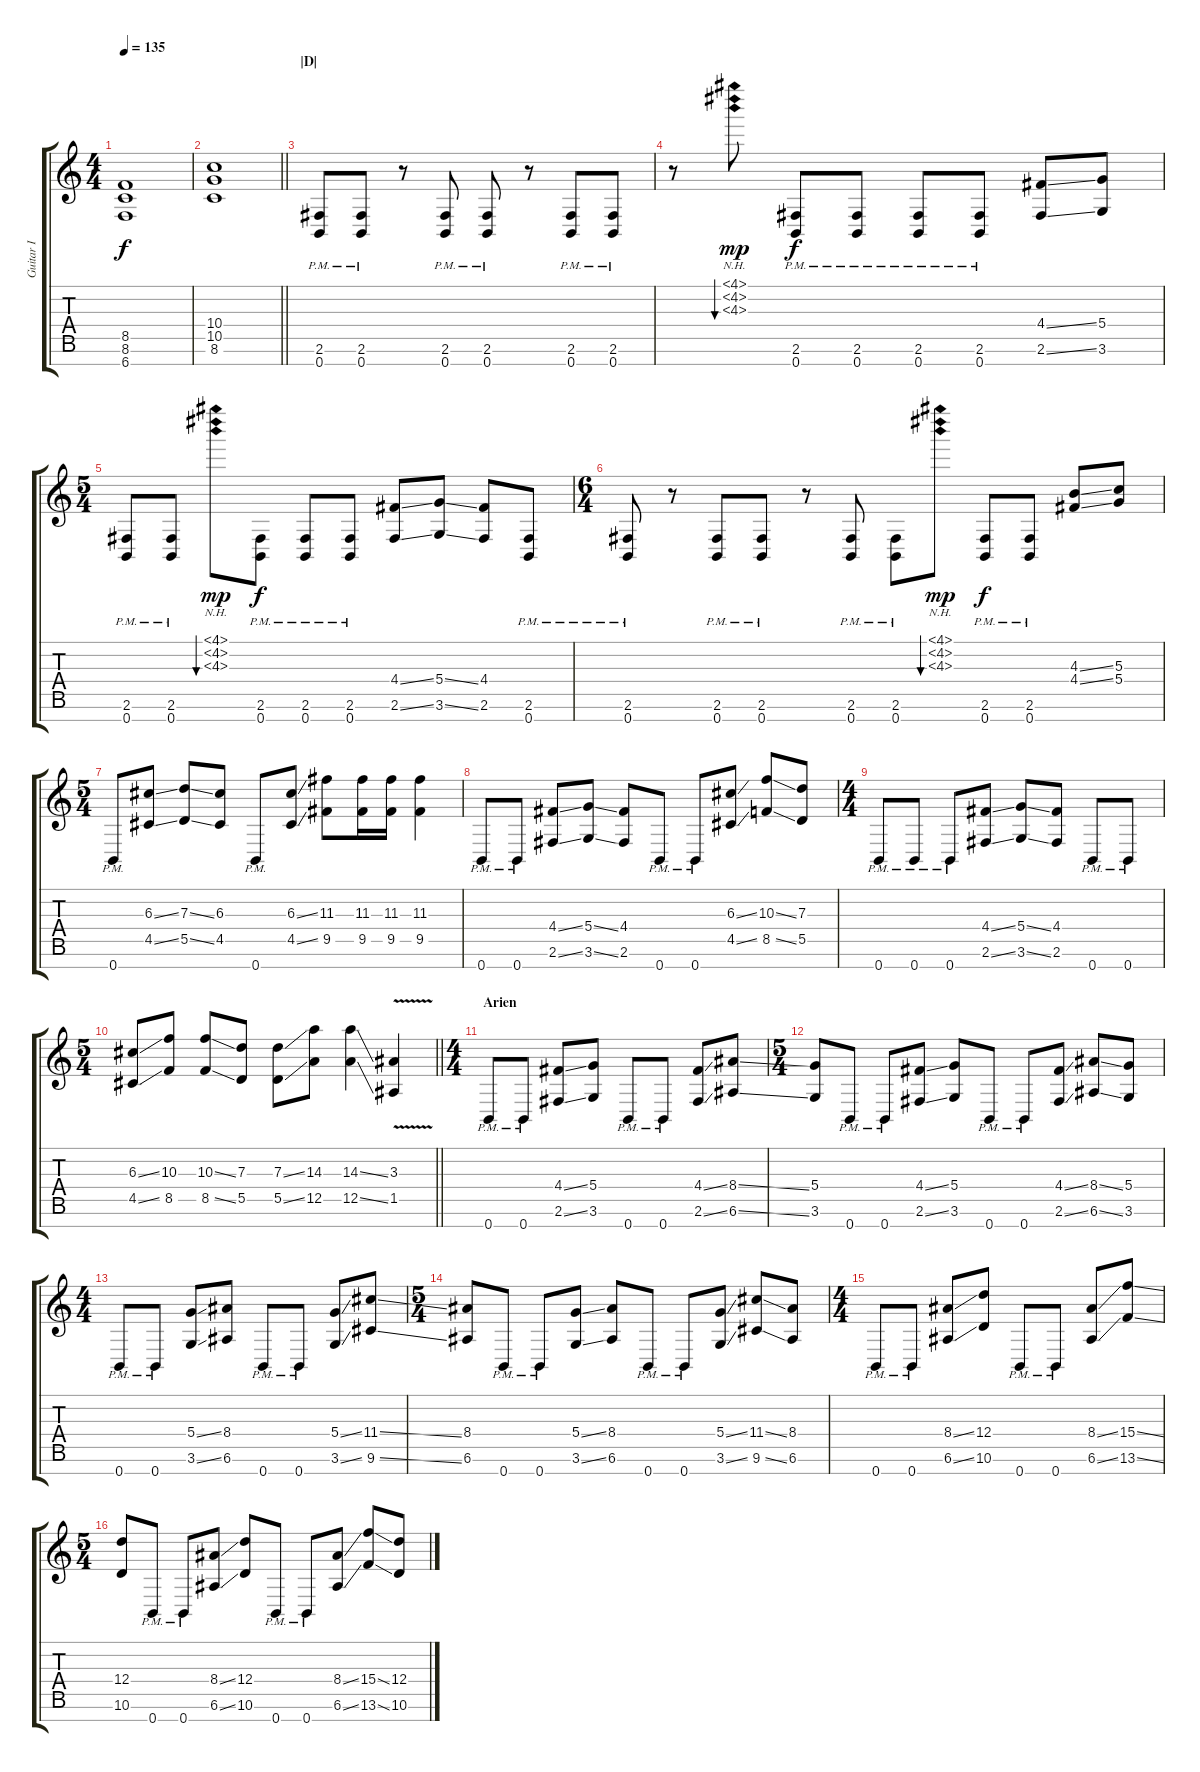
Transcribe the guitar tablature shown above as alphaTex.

\track ("Guitar I" "Guitar I") {instrument distortionguitar}
\staff {score tabs}
\tuning (E4 B3 G3 D3 A2 E2 B1) {hide}
\ts (4 4)
\tempo 135
\clef g2
\ks c
(8.5 8.6 6.7).1{dy f} |
\barLineRight lightlight
(10.4 10.5 8.6).1 |
\section ("" "|D|")
(2.6{pm} 0.7{pm}).8 (2.6{pm} 0.7{pm}).8 r.8 (2.6{pm} 0.7{pm}).8 (2.6{pm} 0.7{pm}).8 r.8 (2.6{pm} 0.7{pm}).8 (2.6{pm} 0.7{pm}).8 |
r.8 (4.1{nh} 4.2{nh} 4.3{nh}).8{bu 120 dy mp} (2.6{pm} 0.7{pm}).8{dy f} (2.6{pm} 0.7{pm}).8 (2.6{pm} 0.7{pm}).8 (2.6{pm} 0.7{pm}).8 (4.4{ss} 2.6{ss}).8 (5.4 3.6).8 |
\ts (5 4)
(2.6{pm} 0.7{pm}).8 (2.6{pm} 0.7{pm}).8 (4.1{nh} 4.2{nh} 4.3{nh}).8{bu 120 dy mp} (2.6{pm} 0.7{pm}).8{dy f} (2.6{pm} 0.7{pm}).8 (2.6{pm} 0.7{pm}).8 (4.4{ss} 2.6{ss}).8 (5.4{ss} 3.6{ss}).8 (4.4 2.6).8 (2.6{pm} 0.7{pm}).8 |
\ts (6 4)
(2.6{pm} 0.7{pm}).8 r.8 (2.6{pm} 0.7{pm}).8 (2.6{pm} 0.7{pm}).8 r.8 (2.6{pm} 0.7{pm}).8 (2.6{pm} 0.7{pm}).8 (4.1{nh} 4.2{nh} 4.3{nh}).8{bu 120 dy mp} (2.6{pm} 0.7{pm}).8{dy f} (2.6{pm} 0.7{pm}).8 (4.3{ss} 4.4{ss}).8 (5.3 5.4).8 |
\ts (5 4)
0.7{pm}.8 (6.3{ss} 4.5{ss}).8 (7.3{ss} 5.5{ss}).8 (6.3 4.5).8 0.7{pm}.8 (6.3{ss} 4.5{ss}).8 (11.3 9.5).8 (11.3 9.5).16 (11.3 9.5).16 (11.3 9.5).4 |
0.7{pm}.8 0.7{pm}.8 (4.4{ss} 2.6{ss}).8 (5.4{ss} 3.6{ss}).8 (4.4 2.6).8 0.7{pm}.8 0.7{pm}.8 (6.3{ss} 4.5{ss}).8 (10.3{ss} 8.5{ss}).8 (7.3 5.5).8 |
\ts (4 4)
0.7{pm}.8 0.7{pm}.8 0.7{pm}.8 (4.4{ss} 2.6{ss}).8 (5.4{ss} 3.6{ss}).8 (4.4 2.6).8 0.7{pm}.8 0.7{pm}.8 |
\ts (5 4)
\barLineRight lightlight
(6.3{ss} 4.5{ss}).8 (10.3 8.5).8 (10.3{ss} 8.5{ss}).8 (7.3 5.5).8 (7.3{ss} 5.5{ss}).8 (14.3 12.5).8 (14.3{ss} 12.5{ss}).4 (3.3{v} 1.5{v}).4 |
\ts (4 4)
\section ("" "Arien")
0.7{pm}.8 0.7{pm}.8 (4.4{ss} 2.6{ss}).8 (5.4 3.6).8 0.7{pm}.8 0.7{pm}.8 (4.4{ss} 2.6{ss}).8 (8.4{ss} 6.6{ss}).8 |
\ts (5 4)
(5.4 3.6).8 0.7{pm}.8 0.7{pm}.8 (4.4{ss} 2.6{ss}).8 (5.4 3.6).8 0.7{pm}.8 0.7{pm}.8 (4.4{ss} 2.6{ss}).8 (8.4{ss} 6.6{ss}).8 (5.4 3.6).8 |
\ts (4 4)
0.7{pm}.8 0.7{pm}.8 (5.4{ss} 3.6{ss}).8 (8.4 6.6).8 0.7{pm}.8 0.7{pm}.8 (5.4{ss} 3.6{ss}).8 (11.4{ss} 9.6{ss}).8 |
\ts (5 4)
(8.4 6.6).8 0.7{pm}.8 0.7{pm}.8 (5.4{ss} 3.6{ss}).8 (8.4 6.6).8 0.7{pm}.8 0.7{pm}.8 (5.4{ss} 3.6{ss}).8 (11.4{ss} 9.6{ss}).8 (8.4 6.6).8 |
\ts (4 4)
0.7{pm}.8 0.7{pm}.8 (8.4{ss} 6.6{ss}).8 (12.4 10.6).8 0.7{pm}.8 0.7{pm}.8 (8.4{ss} 6.6{ss}).8 (15.4{ss} 13.6{ss}).8 |
\ts (5 4)
(12.4 10.6).8 0.7{pm}.8 0.7{pm}.8 (8.4{ss} 6.6{ss}).8 (12.4 10.6).8 0.7{pm}.8 0.7{pm}.8 (8.4{ss} 6.6{ss}).8 (15.4{ss} 13.6{ss}).8 (12.4 10.6).8
